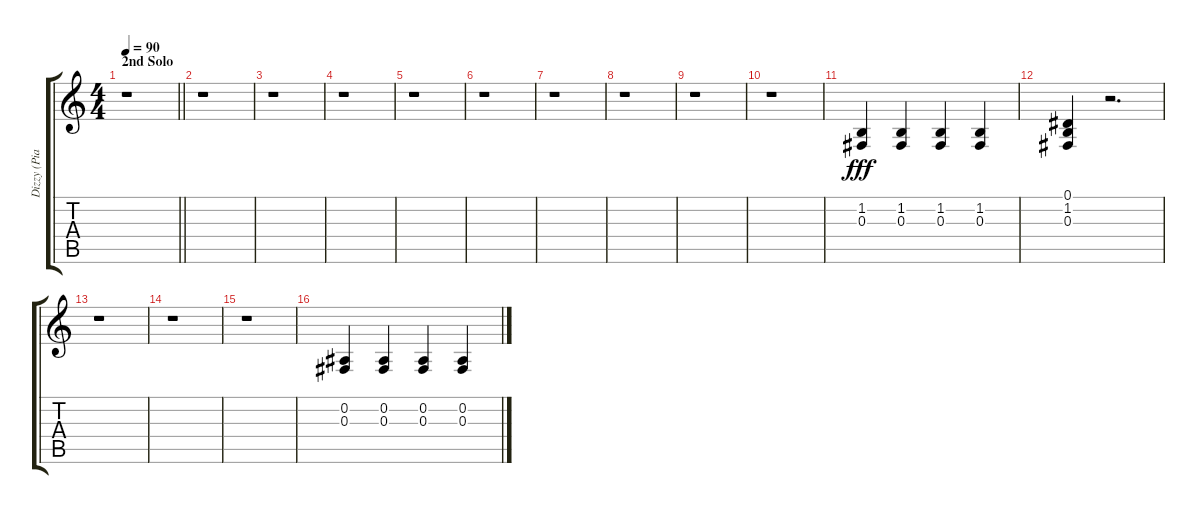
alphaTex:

\track ("Dizzy (Piano 1)" "Dizzy (Pia") {instrument acousticgrandpiano}
\staff {score tabs}
\tuning (Eb4 Bb3 Gb3 Db3 Ab2 Eb2) {hide}
\ts (4 4)
\section ("" "2nd Solo ")
\tempo 90
\clef g2
\barLineRight lightlight
\ks c
r.1{dy fff} |
r.1 |
r.1 |
r.1 |
r.1 |
r.1 |
r.1 |
r.1 |
r.1 |
r.1 |
(1.2 0.3).4 (1.2 0.3).4 (1.2 0.3).4 (1.2 0.3).4 |
(0.1 1.2 0.3).4 r.2{d} |
r.1 |
r.1 |
r.1 |
(0.2 0.3).4 (0.2 0.3).4 (0.2 0.3).4 (0.2 0.3).4
